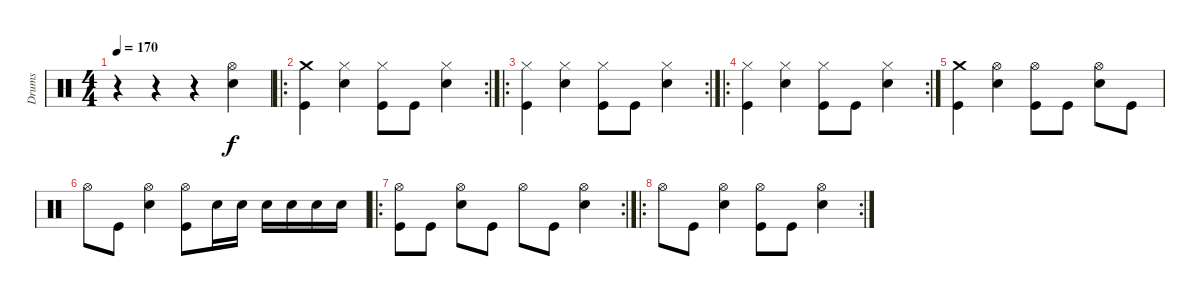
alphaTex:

\track ("Drums" "Drums") {instrument percussion}
\staff {score}
\articulation defaults
\ts (4 4)
\tempo 170
\clef neutral
\ks c
r.4{dy f} r.4 r.4 ("Hi-Hat (open)" "Electric Snare (hit)").4 |
\ro
\rc 2
("Crash medium (hit)" "Kick (hit)").4 ("Hi-Hat (closed)" "Electric Snare (hit)").4 ("Hi-Hat (closed)" "Kick (hit)").8 "Kick (hit)".8 ("Hi-Hat (closed)" "Electric Snare (hit)").4 |
\ro
\rc 2
("Hi-Hat (closed)" "Kick (hit)").4 ("Hi-Hat (closed)" "Electric Snare (hit)").4 ("Hi-Hat (closed)" "Kick (hit)").8 "Kick (hit)".8 ("Hi-Hat (closed)" "Electric Snare (hit)").4 |
\ro
\rc 2
("Hi-Hat (closed)" "Kick (hit)").4 ("Hi-Hat (closed)" "Electric Snare (hit)").4 ("Hi-Hat (closed)" "Kick (hit)").8 "Kick (hit)".8 ("Hi-Hat (closed)" "Electric Snare (hit)").4 |
("Crash medium (hit)" "Kick (hit)").4 ("Hi-Hat (open)" "Electric Snare (hit)").4 ("Hi-Hat (open)" "Kick (hit)").8 "Kick (hit)".8 ("Hi-Hat (open)" "Electric Snare (hit)").8 "Kick (hit)".8 |
"Hi-Hat (open)".8 "Kick (hit)".8 ("Hi-Hat (open)" "Electric Snare (hit)").4 ("Hi-Hat (open)" "Kick (hit)").8 "Electric Snare (hit)".16 "Electric Snare (hit)".16 "Electric Snare (hit)".16 "Electric Snare (hit)".16 "Electric Snare (hit)".16 "Electric Snare (hit)".16 |
\ro
\rc 2
("Hi-Hat (open)" "Kick (hit)").8 "Kick (hit)".8 ("Hi-Hat (open)" "Electric Snare (hit)").8 "Kick (hit)".8 "Hi-Hat (open)".8 "Kick (hit)".8 ("Hi-Hat (open)" "Electric Snare (hit)").4 |
\ro
\rc 2 "Hi-Hat (open)".8 "Kick (hit)".8
("Hi-Hat (open)" "Electric Snare (hit)").4 ("Hi-Hat (open)" "Kick (hit)").8 "Kick (hit)".8 ("Hi-Hat (open)" "Electric Snare (hit)").4
